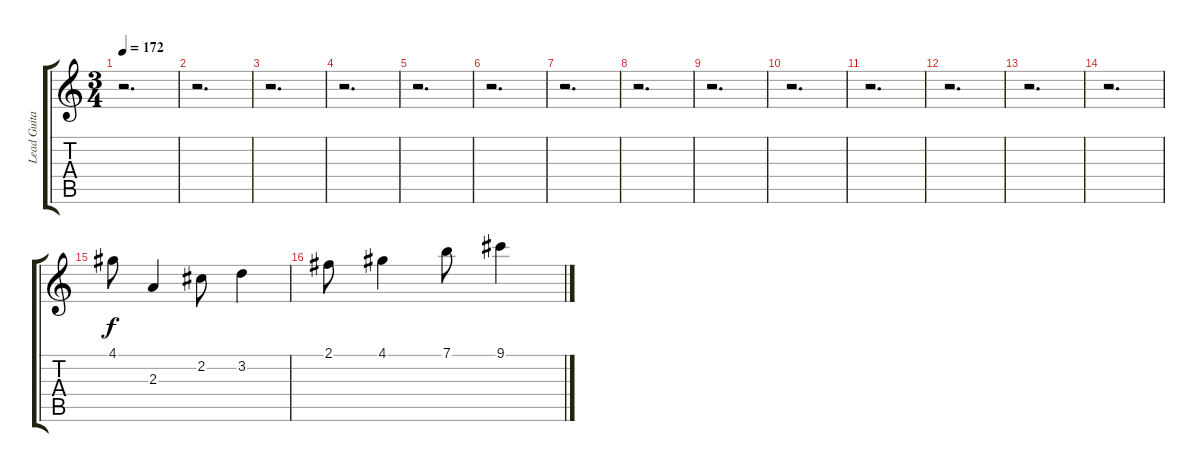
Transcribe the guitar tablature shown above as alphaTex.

\track ("Lead Guitar #1" "Lead Guita") {instrument overdrivenguitar}
\staff {score tabs}
\tuning (E4 B3 G3 D3 A2 E2) {hide}
\ts (3 4)
\tempo 172
\clef g2
\ks c
r.2{d dy f} |
r.2{d} |
r.2{d} |
r.2{d} |
r.2{d} |
r.2{d} |
r.2{d} |
r.2{d} |
r.2{d} |
r.2{d} |
r.2{d} |
r.2{d} |
r.2{d} |
r.2{d} |
4.1.8{volume 16 balance 8} 2.3.4 2.2.8 3.2.4 |
2.1.8 4.1.4 7.1.8 9.1.4
